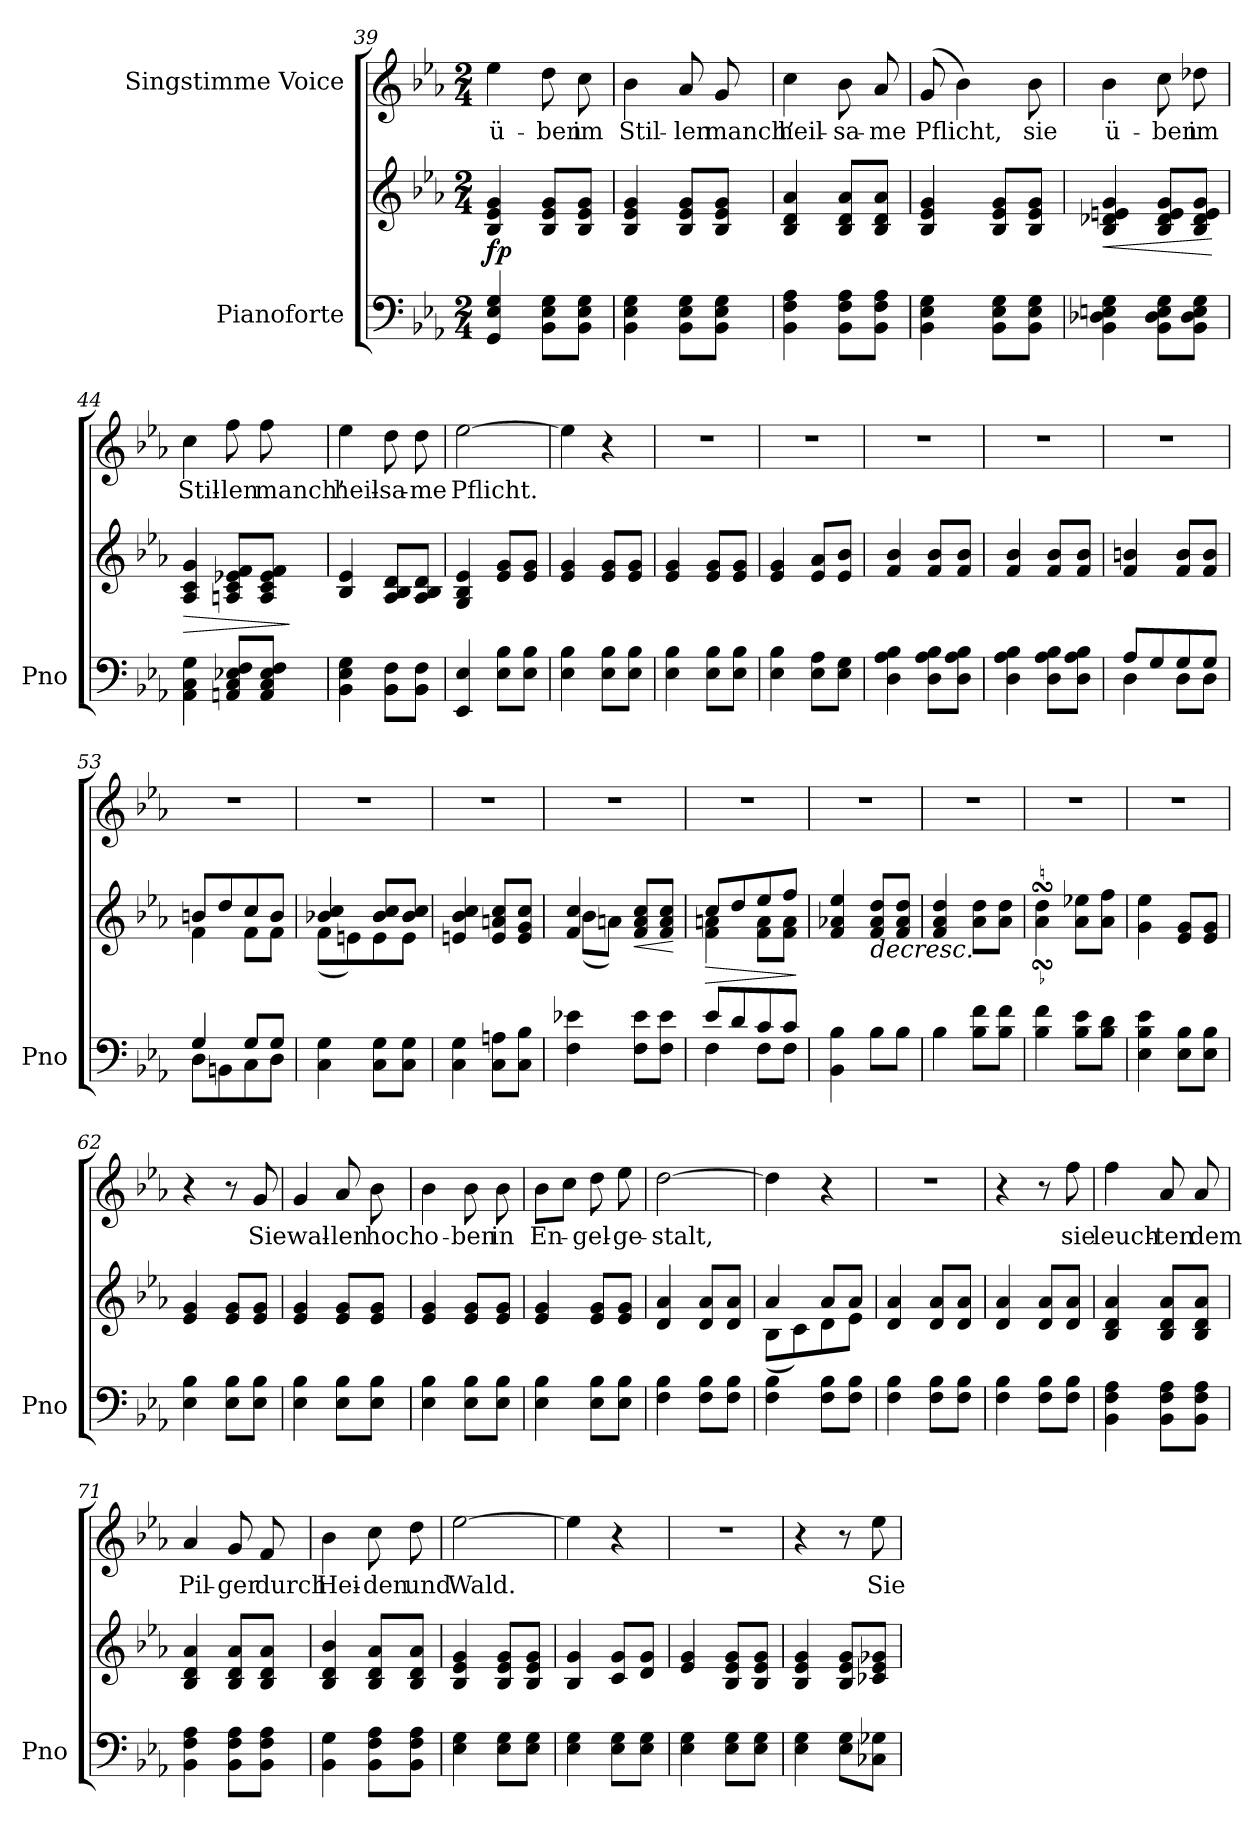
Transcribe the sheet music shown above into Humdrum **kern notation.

**kern	**kern	**dynam	**kern	**text
*part2	*part2	*part2	*part1	*part1
*staff3	*staff2	*staff2/3	*staff1	*staff1
*I"Pianoforte	*	*	*I"Singstimme                       Voice	*
*I'Pno	*	*	*	*
!!LO:LB:g=z
*clefF4	*clefG2	*	*clefG2	*
*k[b-e-a-]	*k[b-e-a-]	*	*k[b-e-a-]	*
*M2/4	*M2/4	*	*M2/4	*
=39	=39	=39	=39	=39
!	!	!LO:DY:b	!	!LO:LY:b
4GG/ 4E-/ 4G/	4B-/ 4e-/ 4g/	fp	4ee-\	ü-
!	!	!	!	!LO:LY:b
8BB-\ 8E-\ 8G\L	8B-/ 8e-/ 8g/L	.	8dd\	-ben
!	!	!	!	!LO:LY:b
8BB-\ 8E-\ 8G\J	8B-/ 8e-/ 8g/J	.	8cc\	im
=40	=40	=40	=40	=40
!	!	!	!	!LO:LY:b
4BB-\ 4E-\ 4G\	4B-/ 4e-/ 4g/	.	4b-\	Stil-
!	!	!	!	!LO:LY:b
8BB-\ 8E-\ 8G\L	8B-/ 8e-/ 8g/L	.	8a-/	-len
!	!	!	!	!LO:LY:b
8BB-\ 8E-\ 8G\J	8B-/ 8e-/ 8g/J	.	8g/	manch’
=41	=41	=41	=41	=41
!	!	!	!	!LO:LY:b
4BB-\ 4F\ 4A-\	4B-/ 4d/ 4a-/	.	4cc\	heil-
!	!	!	!	!LO:LY:b
8BB-\ 8F\ 8A-\L	8B-/ 8d/ 8a-/L	.	8b-\	-sa-
!	!	!	!	!LO:LY:b
8BB-\ 8F\ 8A-\J	8B-/ 8d/ 8a-/J	.	8a-/	-me
=42	=42	=42	=42	=42
!	!	!	!	!LO:LY:b
4BB-\ 4E-\ 4G\	4B-/ 4e-/ 4g/	.	(>8g/	Pflicht,
.	.	.	4b-\)	.
8BB-\ 8E-\ 8G\L	8B-/ 8e-/ 8g/L	.	.	.
!	!	!	!	!LO:LY:b
8BB-\ 8E-\ 8G\J	8B-/ 8e-/ 8g/J	.	8b-\	sie
=43	=43	=43	=43	=43
!	!	!LO:HP:b	!	!LO:LY:b
4BB-\ 4D-X\ 4En\ 4G\	4B-/ 4d-X/ 4en/ 4g/	<	4b-\	ü-
!	!	!	!	!LO:LY:b
8BB-\ 8D-\ 8E\ 8G\L	8B-/ 8d-/ 8e/ 8g/L	.	8cc\	-ben
!	!	!	!	!LO:LY:b
8BB-\ 8D-\ 8E\ 8G\J	8B-/ 8d-/ 8e/ 8g/J	.	8dd-X\	im
.	.	[	.	.
=44	=44	=44	=44	=44
!	!	!LO:HP:b	!	!LO:LY:b
4AA-\ 4C\ 4G\	4A-/ 4c/ 4g/	>	4cc\	Stil-
!	!	!	!	!LO:LY:b
8AAn/ 8C/ 8E-X/ 8F/L	8An/ 8c/ 8e-X/ 8f/L	.	8ff\	-len
!	!	!	!	!LO:LY:b
8AA/ 8C/ 8E-/ 8F/J	8A/ 8c/ 8e-/ 8f/J	.	8ff\	manch’
.	.	]	.	.
=45	=45	=45	=45	=45
!	!	!	!	!LO:LY:b
4BB-\ 4E-\ 4G\	4B-/ 4e-/	.	4ee-\	heil-
!	!	!	!	!LO:LY:b
8BB-\ 8F\L	8A-/ 8B-/ 8d/L	.	8dd\	-sa-
!	!	!	!	!LO:LY:b
8BB-\ 8F\J	8A-/ 8B-/ 8d/J	.	8dd\	-me
!!LO:LB:g=z
=46	=46	=46	=46	=46
!	!	!	!	!LO:LY:b
4EE-/ 4E-/	4G/ 4B-/ 4e-/	.	[2ee-\	Pflicht.
!	!	!LO:DY:b	!	!
!	!	!LO:DY:n=1:b	!	!
!	!	!LO:DY:n=2:b	!	!
8E-\ 8B-\L	8e-/ 8g/L	other-dynamics pp other-dynamics	.	.
8E-\ 8B-\J	8e-/ 8g/J	.	.	.
=47	=47	=47	=47	=47
4E-\ 4B-\	4e-/ 4g/	.	4ee-\]	.
8E-\ 8B-\L	8e-/ 8g/L	.	4r	.
8E-\ 8B-\J	8e-/ 8g/J	.	.	.
=48	=48	=48	=48	=48
4E-\ 4B-\	4e-/ 4g/	.	2r	.
8E-\ 8B-\L	8e-/ 8g/L	.	.	.
8E-\ 8B-\J	8e-/ 8g/J	.	.	.
=49	=49	=49	=49	=49
4E-\ 4B-\	4e-/ 4g/	.	2r	.
8E-\ 8A-\L	8e-/ 8a-/L	.	.	.
8E-\ 8G\J	8e-/ 8b-/J	.	.	.
=50	=50	=50	=50	=50
4D\ 4A-\ 4B-\	4f/ 4b-/	.	2r	.
8D\ 8A-\ 8B-\L	8f/ 8b-/L	.	.	.
8D\ 8A-\ 8B-\J	8f/ 8b-/J	.	.	.
=51	=51	=51	=51	=51
4D\ 4A-\ 4B-\	4f/ 4b-/	.	2r	.
8D\ 8A-\ 8B-\L	8f/ 8b-/L	.	.	.
8D\ 8A-\ 8B-\J	8f/ 8b-/J	.	.	.
=52	=52	=52	=52	=52
*^	*	*	*	*
8A-/L	4D\	4f/ 4bn/	.	2r	.
8G/	.	.	.	.	.
8G/	8D\L	8f/ 8b/L	.	.	.
8G/J	8D\J	8f/ 8b/J	.	.	.
=53	=53	=53	=53	=53	=53
*	*	*^	*	*	*
4G/	8D\L	8bn/L	4f\	.	2r	.
.	8BBn\	8dd/	.	.	.	.
8G/L	8C\	8cc/	8f\L	.	.	.
8G/J	8D\J	8b/J	8f\J	.	.	.
*v	*v	*	*	*	*	*
!!LO:LB:g=z
=54	=54	=54	=54	=54	=54
4C\ 4G\	4b-X/ 4cc/	(<8f\L	.	2r	.
.	.	8en\)	.	.	.
8C\ 8G\L	8b-/ 8cc/L	8e\	.	.	.
8C\ 8G\J	8b-/ 8cc/J	8e\J	.	.	.
=55	=55	=55	=55	=55	=55
!	!LO:TX:b:i:t=cresc.	!	!	!	!
*	*v	*v	*	*	*
4C\ 4G\	4en/ 4b-/ 4cc/	.	2r	.
8C\ 8An\L	8e/ 8an/ 8cc/L	.	.	.
8C\ 8B-\J	8e/ 8g/ 8cc/J	.	.	.
=56	=56	=56	=56	=56
*	*^	*	*	*
4F\ 4e-X\	4f/ 4cc/	(<8b-\L	.	2r	.
.	.	8an\J)	.	.	.
!	!	!	!LO:HP:b	!	!
8F\ 8e-\L	8f/ 8a/ 8cc/L	4ryy	<	.	.
8F\ 8e-\J	8f/ 8a/ 8cc/J	.	.	.	.
*	*v	*v	*	*	*
.	.	[	.	.
=57	=57	=57	=57	=57
*^	*	*	*	*
!	!	!	!LO:HP:b	!	!
*	*	*^	*	*	*
8e-/L	4F\	8cc/L	4f\ 4an\	>	2r	.
8d/	.	8dd/	.	.	.	.
8c/	8F\L	8ee-/	8f\ 8a\L	.	.	.
8c/J	8F\J	8ff/J	8f\ 8a\J	.	.	.
*v	*v	*	*	*	*	*
*	*v	*v	*	*	*
.	.	]	.	.
=58	=58	=58	=58	=58
4BB-\ 4B-\	4f/ 4a-X/ 4ee-/	.	2r	.
!	!LO:TX:b:i:t=decresc.	!	!	!
8B-\L	8f/ 8a-/ 8dd/L	.	.	.
8B-\J	8f/ 8a-/ 8dd/J	.	.	.
=59	=59	=59	=59	=59
4B-\	4f/ 4a-/ 4dd/	.	2r	.
8B-\ 8f\L	8a-\ 8dd\L	.	.	.
8B-\ 8f\J	8a-\ 8dd\J	.	.	.
=60	=60	=60	=60	=60
4B-\ 4f\	4a-\sSSS 4dd\sSSS	.	2r	.
8B-\ 8e-\L	8a-\ 8ee-\L	.	.	.
8B-\ 8d\J	8a-\ 8ff\J	.	.	.
=61	=61	=61	=61	=61
4E-\ 4B-\ 4e-\	4g\ 4ee-\	.	2r	.
8E-\ 8B-\L	8e-/ 8g/L	.	.	.
8E-\ 8B-\J	8e-/ 8g/J	.	.	.
!!LO:LB:g=z
=62	=62	=62	=62	=62
4E-\ 4B-\	4e-/ 4g/	.	4r	.
8E-\ 8B-\L	8e-/ 8g/L	.	8r	.
!	!	!	!	!LO:LY:b
8E-\ 8B-\J	8e-/ 8g/J	.	8g/	Sie
=63	=63	=63	=63	=63
!	!	!	!	!LO:LY:b
4E-\ 4B-\	4e-/ 4g/	.	4g/	wal-
!	!	!	!	!LO:LY:b
8E-\ 8B-\L	8e-/ 8g/L	.	8a-/	-len
!	!	!	!	!LO:LY:b
8E-\ 8B-\J	8e-/ 8g/J	.	8b-\	hoch
=64	=64	=64	=64	=64
!	!	!	!	!LO:LY:b
4E-\ 4B-\	4e-/ 4g/	.	4b-\	o-
!	!	!	!	!LO:LY:b
8E-\ 8B-\L	8e-/ 8g/L	.	8b-\	-ben
!	!	!	!	!LO:LY:b
8E-\ 8B-\J	8e-/ 8g/J	.	8b-\	in
=65	=65	=65	=65	=65
!	!	!	!	!LO:LY:b
4E-\ 4B-\	4e-/ 4g/	.	8b-\L	En-
.	.	.	8cc\J	.
!	!	!	!	!LO:LY:b
8E-\ 8B-\L	8e-/ 8g/L	.	8dd\	-gel-
!	!	!	!	!LO:LY:b
8E-\ 8B-\J	8e-/ 8g/J	.	8ee-\	-ge-
=66	=66	=66	=66	=66
!	!	!	!	!LO:LY:b
4F\ 4B-\	4d/ 4a-/	.	[2dd\	-stalt,
8F\ 8B-\L	8d/ 8a-/L	.	.	.
8F\ 8B-\J	8d/ 8a-/J	.	.	.
=67	=67	=67	=67	=67
*	*^	*	*	*
4F\ 4B-\	4a-/	(<8B-\L	.	4dd\]	.
.	.	8c\)	.	.	.
8F\ 8B-\L	8a-/L	8d\	.	4r	.
8F\ 8B-\J	8a-/J	8e-\J	.	.	.
*	*v	*v	*	*	*
=68	=68	=68	=68	=68
4F\ 4B-\	4d/ 4a-/	.	2r	.
8F\ 8B-\L	8d/ 8a-/L	.	.	.
8F\ 8B-\J	8d/ 8a-/J	.	.	.
=69	=69	=69	=69	=69
4F\ 4B-\	4d/ 4a-/	.	4r	.
8F\ 8B-\L	8d/ 8a-/L	.	8r	.
!	!	!	!	!LO:LY:b
8F\ 8B-\J	8d/ 8a-/J	.	8ff\	sie
!!LO:PB:g=z
=70	=70	=70	=70	=70
!	!	!	!	!LO:LY:b
4BB-\ 4F\ 4A-\	4B-/ 4d/ 4a-/	.	4ff\	leuch-
!	!	!	!	!LO:LY:b
8BB-\ 8F\ 8A-\L	8B-/ 8d/ 8a-/L	.	8a-/	-ten
!	!	!	!	!LO:LY:b
8BB-\ 8F\ 8A-\J	8B-/ 8d/ 8a-/J	.	8a-/	dem
=71	=71	=71	=71	=71
!	!	!	!	!LO:LY:b
4BB-\ 4F\ 4A-\	4B-/ 4d/ 4a-/	.	4a-/	Pil-
!	!	!	!	!LO:LY:b
8BB-\ 8F\ 8A-\L	8B-/ 8d/ 8a-/L	.	8g/	-ger
!	!	!	!	!LO:LY:b
8BB-\ 8F\ 8A-\J	8B-/ 8d/ 8a-/J	.	8f/	durch
=72	=72	=72	=72	=72
!	!	!	!	!LO:LY:b
4BB-\ 4G\	4B-/ 4d/ 4b-/	.	4b-\	Hei-
!	!	!	!	!LO:LY:b
8BB-\ 8F\ 8A-\L	8B-/ 8d/ 8a-/L	.	8cc\	-den
!	!	!	!	!LO:LY:b
8BB-\ 8F\ 8A-\J	8B-/ 8d/ 8a-/J	.	8dd\	und
=73	=73	=73	=73	=73
!	!	!	!	!LO:LY:b
4E-\ 4G\	4B-/ 4e-/ 4g/	.	[2ee-\	Wald.
8E-\ 8G\L	8B-/ 8e-/ 8g/L	.	.	.
8E-\ 8G\J	8B-/ 8e-/ 8g/J	.	.	.
=74	=74	=74	=74	=74
4E-\ 4G\	4B-/ 4g/	.	4ee-\]	.
8E-\ 8G\L	8c/ 8g/L	.	4r	.
8E-\ 8G\J	8d/ 8g/J	.	.	.
=75	=75	=75	=75	=75
4E-\ 4G\	4e-/ 4g/	.	2r	.
8E-\ 8G\L	8B-/ 8e-/ 8g/L	.	.	.
8E-\ 8G\J	8B-/ 8e-/ 8g/J	.	.	.
=76	=76	=76	=76	=76
4E-\ 4G\	4B-/ 4e-/ 4g/	.	4r	.
8E-\ 8G\L	8B-/ 8e-/ 8g/L	.	8r	.
!	!	!	!	!LO:LY:b
8C-X\ 8G-X\J	8c-X/ 8e-/ 8g-X/J	.	8ee-\	Sie
=	=	=	=	=
*-	*-	*-	*-	*-
